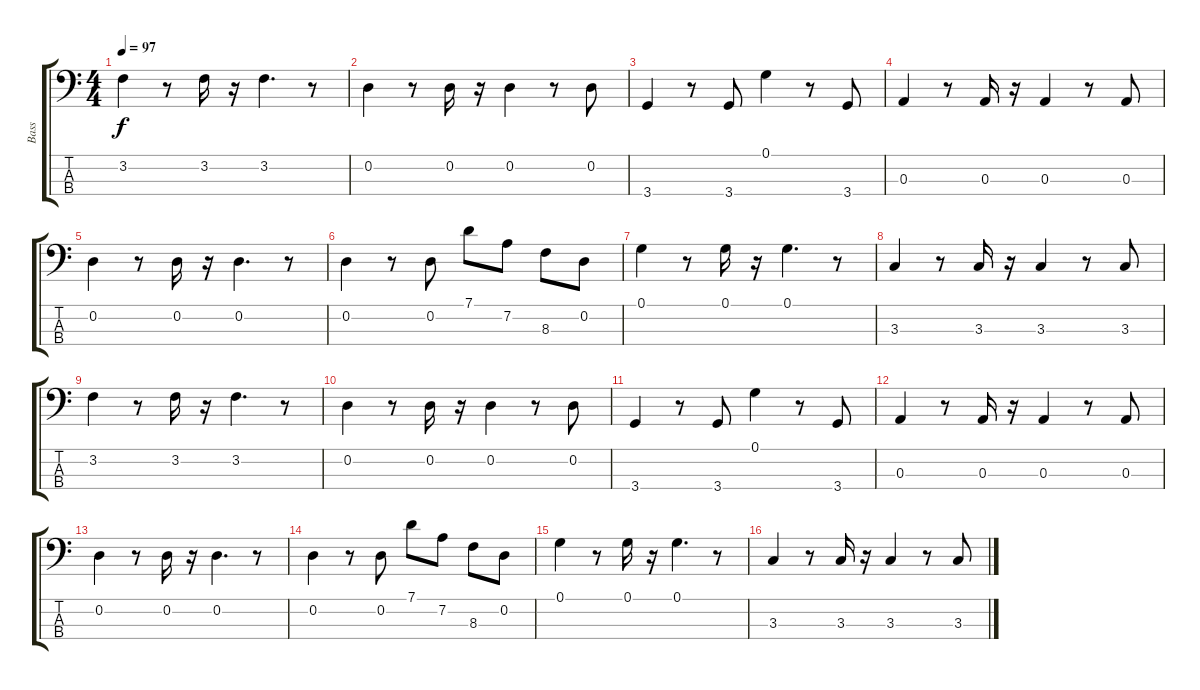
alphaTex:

\track ("Bass" "Bass") {instrument fretlessbass}
\staff {score tabs}
\tuning (G2 D2 A1 E1) {hide}
\ts (4 4)
\tempo 97
\clef f4
\ks c
3.2.4{dy f} r.8 3.2.16 r.16 3.2.4{d} r.8 |
0.2.4 r.8 0.2.16 r.16 0.2.4 r.8 0.2.8 |
3.4.4 r.8 3.4.8 0.1.4 r.8 3.4.8 |
0.3.4 r.8 0.3.16 r.16 0.3.4 r.8 0.3.8 |
0.2.4 r.8 0.2.16 r.16 0.2.4{d} r.8 |
0.2.4 r.8 0.2.8 7.1.8 7.2.8 8.3.8 0.2.8 |
0.1.4 r.8 0.1.16 r.16 0.1.4{d} r.8 |
3.3.4 r.8 3.3.16 r.16 3.3.4 r.8 3.3.8 |
3.2.4 r.8 3.2.16 r.16 3.2.4{d} r.8 |
0.2.4 r.8 0.2.16 r.16 0.2.4 r.8 0.2.8 |
3.4.4 r.8 3.4.8 0.1.4 r.8 3.4.8 |
0.3.4 r.8 0.3.16 r.16 0.3.4 r.8 0.3.8 |
0.2.4 r.8 0.2.16 r.16 0.2.4{d} r.8 |
0.2.4 r.8 0.2.8 7.1.8 7.2.8 8.3.8 0.2.8 |
0.1.4 r.8 0.1.16 r.16 0.1.4{d} r.8 |
3.3.4 r.8 3.3.16 r.16 3.3.4 r.8 3.3.8
